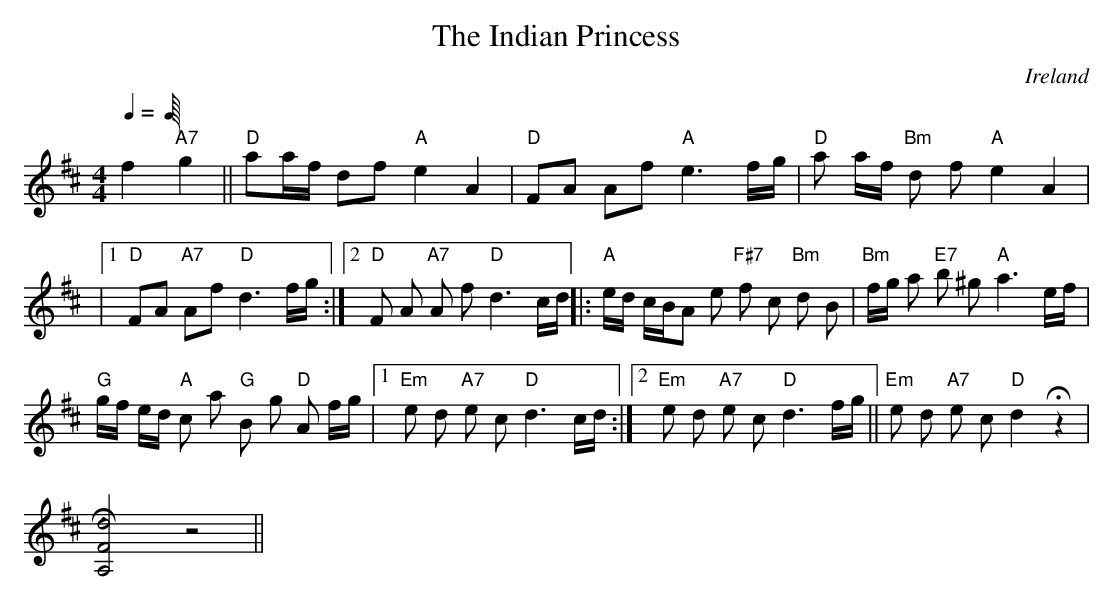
X:1
T:The Indian Princess
O:Ireland
M:4/4
L:1/8
Q:1/4=
K:D
V:1
f2 "A7" g2  ||"D" aa/f/ df "A" e2 A2 |"D" FA Af "A" e3 f/g/|"D" a a/f/"Bm" d f"A" e2 A2 |
|1 "D" FA "A7" Af "D" d3 f/g/:|2 "D" F A"A7" A f"D" d3 c/d/||  |:"A" e/d/ c/B/A e"F#7" f c"Bm" d B|"Bm" f/g/ a"E7" b ^g"A" a3 e/f/|
"G" g/f/ e/d/"A" c a"G" B g"D" A f/g/|1 "Em" e d"A7" e c"D" d3 c/d/:|2 "Em" e d"A7" e c"D" d3 f/g/||"Em" e d"A7" e c"D" d2 Hz2 |
[Hd4F4 A,4]z4 ||
